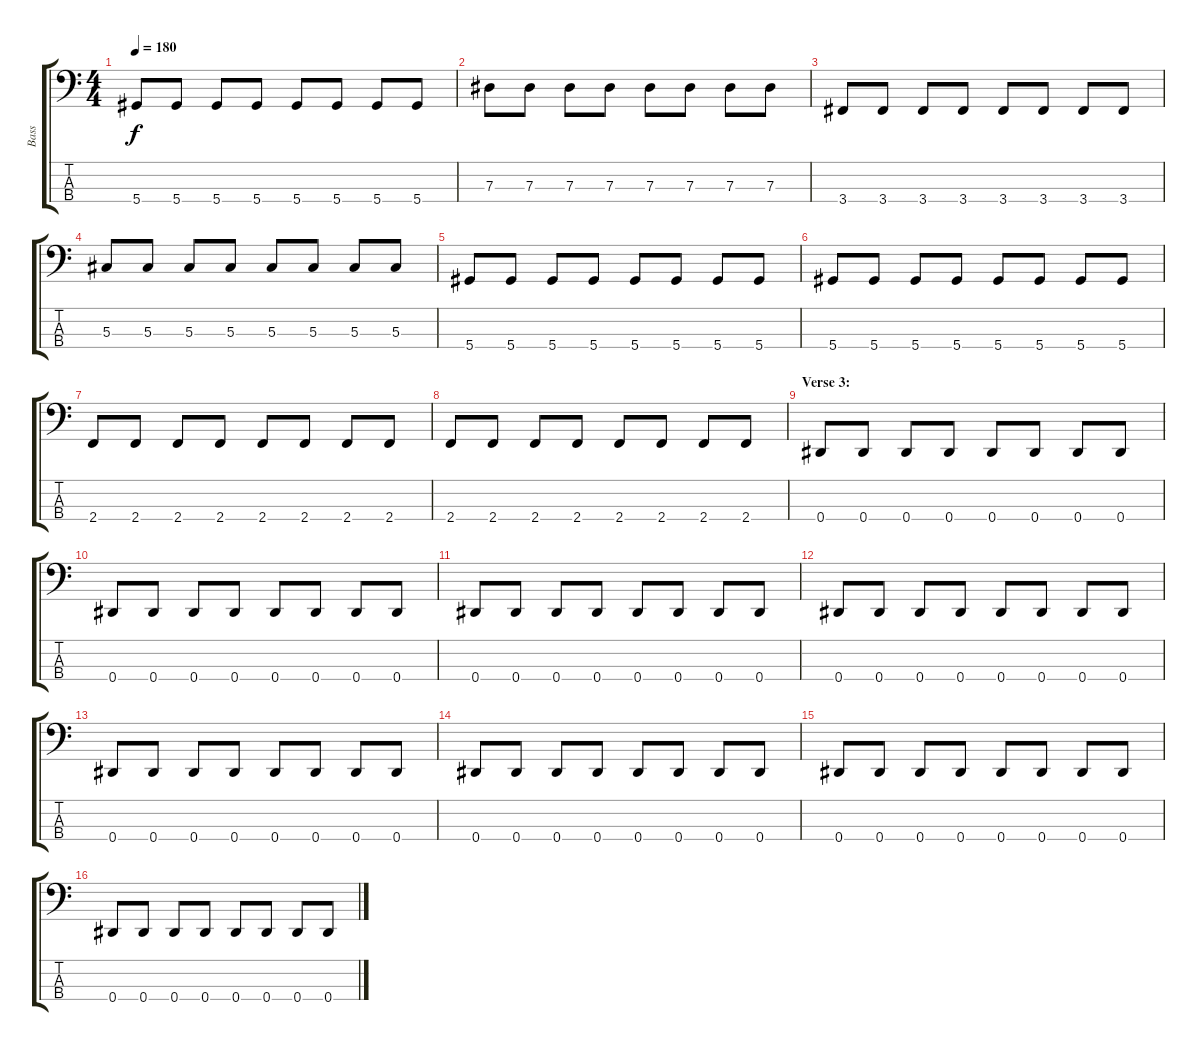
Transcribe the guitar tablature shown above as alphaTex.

\track ("Bass" "Bass") {instrument electricbassfinger}
\staff {score tabs}
\tuning (Gb2 Db2 Ab1 Eb1) {hide}
\ts (4 4)
\tempo 180
\clef f4
\ks c
5.4.8{dy f} 5.4.8 5.4.8 5.4.8 5.4.8 5.4.8 5.4.8 5.4.8 |
7.3.8 7.3.8 7.3.8 7.3.8 7.3.8 7.3.8 7.3.8 7.3.8 |
3.4.8 3.4.8 3.4.8 3.4.8 3.4.8 3.4.8 3.4.8 3.4.8 |
5.3.8 5.3.8 5.3.8 5.3.8 5.3.8 5.3.8 5.3.8 5.3.8 |
5.4.8 5.4.8 5.4.8 5.4.8 5.4.8 5.4.8 5.4.8 5.4.8 |
5.4.8 5.4.8 5.4.8 5.4.8 5.4.8 5.4.8 5.4.8 5.4.8 |
2.4.8 2.4.8 2.4.8 2.4.8 2.4.8 2.4.8 2.4.8 2.4.8 |
2.4.8 2.4.8 2.4.8 2.4.8 2.4.8 2.4.8 2.4.8 2.4.8 |
\section ("" "Verse 3:")
0.4.8 0.4.8 0.4.8 0.4.8 0.4.8 0.4.8 0.4.8 0.4.8 |
0.4.8 0.4.8 0.4.8 0.4.8 0.4.8 0.4.8 0.4.8 0.4.8 |
0.4.8 0.4.8 0.4.8 0.4.8 0.4.8 0.4.8 0.4.8 0.4.8 |
0.4.8 0.4.8 0.4.8 0.4.8 0.4.8 0.4.8 0.4.8 0.4.8 |
0.4.8 0.4.8 0.4.8 0.4.8 0.4.8 0.4.8 0.4.8 0.4.8 |
0.4.8 0.4.8 0.4.8 0.4.8 0.4.8 0.4.8 0.4.8 0.4.8 |
0.4.8 0.4.8 0.4.8 0.4.8 0.4.8 0.4.8 0.4.8 0.4.8 |
0.4.8 0.4.8 0.4.8 0.4.8 0.4.8 0.4.8 0.4.8 0.4.8
